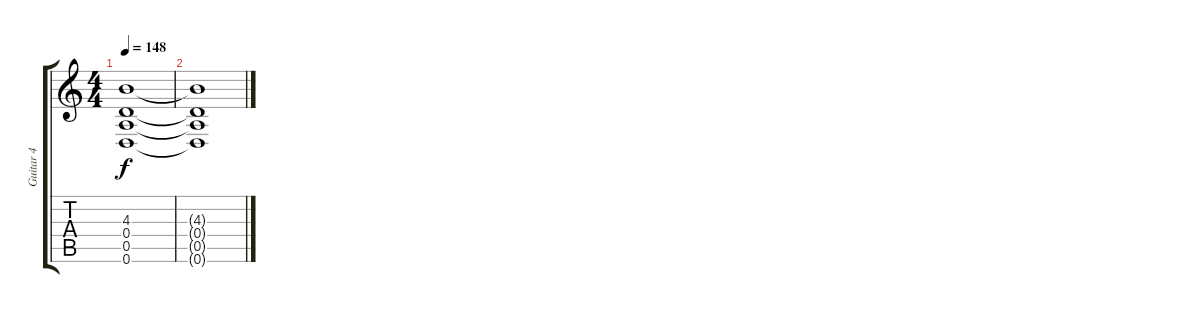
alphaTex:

\track ("Guitar 4" "Guitar 4") {instrument distortionguitar}
\staff {score tabs}
\tuning (E4 B3 G3 D3 A2 D2) {hide}
\ts (4 4)
\tempo 148
\clef g2
\ks c
(4.3{t} 0.4{t} 0.5{t} 0.6{t}).1{dy f} |
(4.3{t} 0.4{t} 0.5{t} 0.6{t}).1
